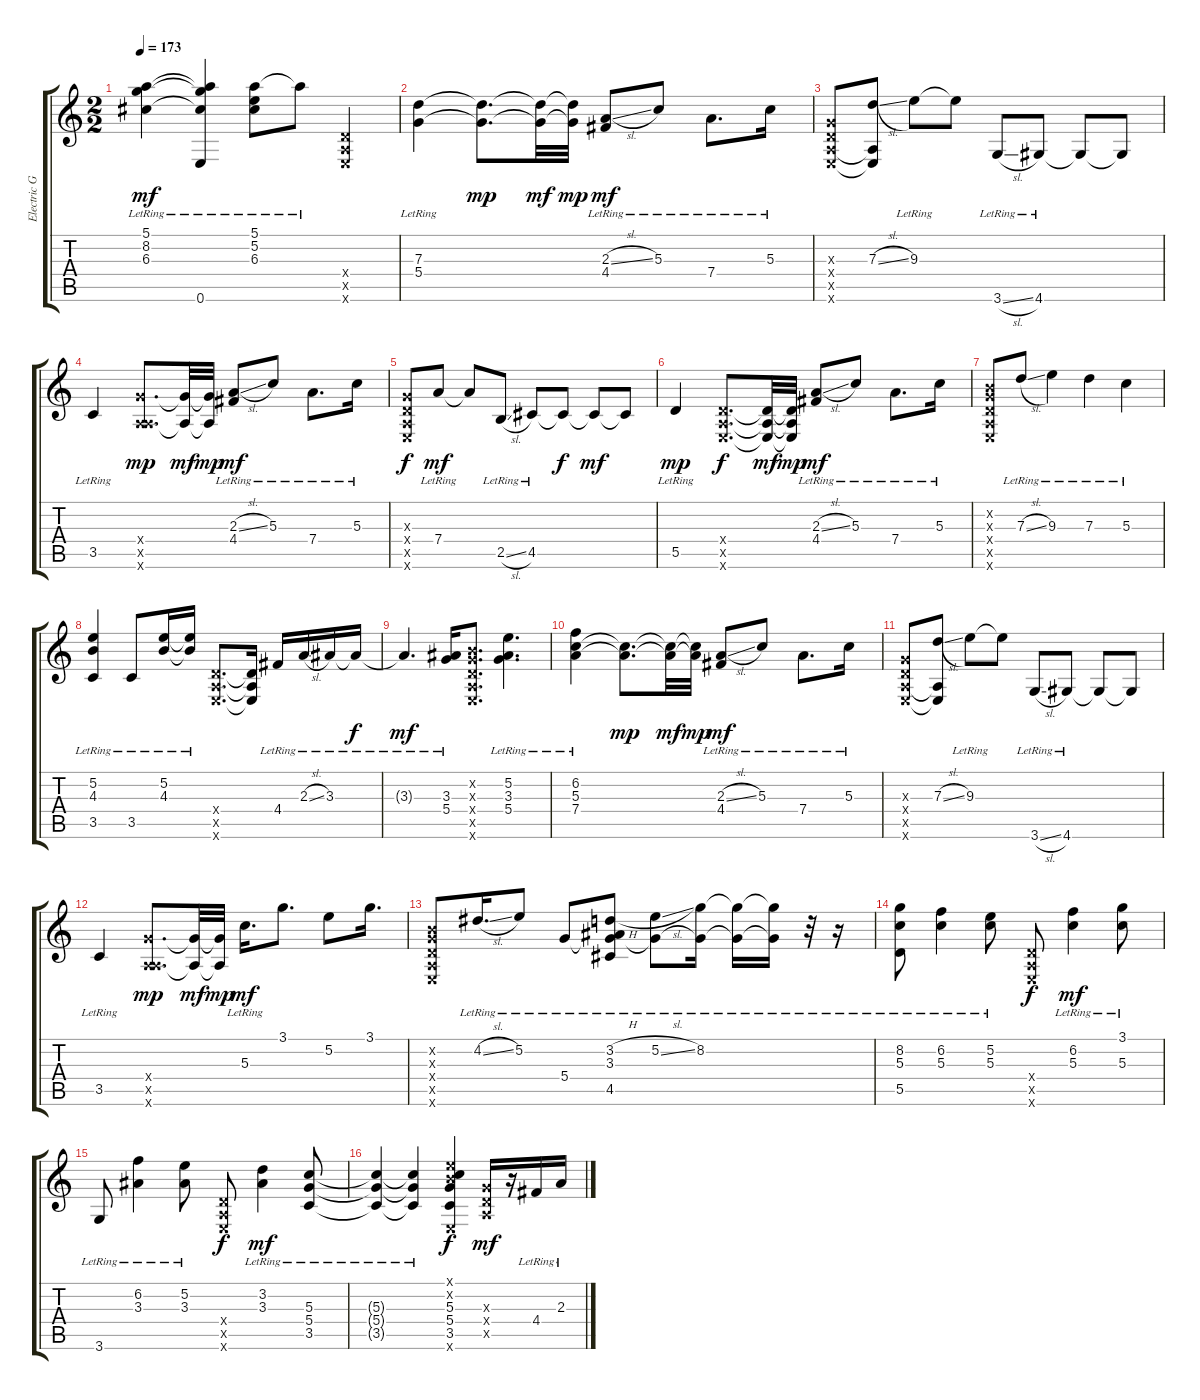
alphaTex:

\track ("Electric Guitar" "Electric G") {instrument electricguitarclean}
\staff {score tabs}
\tuning (E4 B3 G3 D3 A2 E2) {hide}
\ts (2 2)
\tempo 173
\clef g2
\ks c
(5.1{lr} 8.2{lr} 6.3{lr}).4{dy mf} (5.1{lr t} 8.2{lr t} 6.3{lr t} 0.6{lr}).4 (5.1{lr} 5.2{lr} 6.3{lr}).8 5.1{lr t}.8 (0.4{x} 0.5{x} 0.6{x}).4 |
(7.3{lr} 5.4{lr}).4 (7.3{t} 5.4{t}).8{d dy mp} (7.3{t} 5.4{t}).32{dy mf} (7.3{t} 5.4{t}).32{dy mp} (2.3{sl lr} 4.4).8{dy mf} 5.3{lr}.8 7.4{lr}.8{d} 5.3{lr}.16 |
(0.3{x} 0.4{x} 0.5{x} 0.6{x}).8 (7.3{sl} 0.5{t} 0.6{t}).8 9.3{lr}.8 9.3{t}.8 3.6{sl lr}.8 4.6{lr}.8 4.6{t}.8 4.6{t}.8 |
3.5{lr}.4 (5.4{x} 0.5{x} 5.6{x}).8{d dy mp} (5.4{t} 5.6{t}).32{dy mf} (5.4{t} 5.6{t}).32{dy mp} (2.3{sl lr} 4.4).8{dy mf} 5.3{lr}.8 7.4{lr}.8{d} 5.3{lr}.16 |
(0.3{x} 0.4{x} 0.5{x} 0.6{x}).8{dy f} 7.4{lr}.8{dy mf} 7.4{t}.8 2.5{sl lr}.8 4.5{lr}.8 4.5{t}.8{dy f} 4.5{t}.8{dy mf} 4.5{t}.8 |
5.5{lr}.4{dy mp} (0.4{x} 0.5{x} 0.6{x}).8{d dy f} (0.4{t} 0.5{t} 0.6{t}).32{dy mf} (0.4{t} 0.5{t} 0.6{t}).32{dy mp} (2.3{sl lr} 4.4).8{dy mf} 5.3{lr}.8 7.4{lr}.8{d} 5.3{lr}.16 |
(0.2{x} 0.3{x} 0.4{x} 0.5{x} 0.6{x}).8 7.3{sl lr}.8 9.3{lr}.4 7.3{lr}.4 5.3{lr}.4 |
(5.2{lr} 4.3{lr} 3.5{lr}).4 3.5{lr}.8 (5.2{lr} 4.3{lr}).16 (5.2{lr t} 4.3{lr t}).16 (0.4{x} 0.5{x} 0.6{x}).8{d} (0.4{t} 0.5{t} 0.6{t}).16 4.4{lr}.16 2.3{sl lr}.16 3.3{lr}.16 3.3{lr t}.16{dy f} |
3.3{lr t}.4{d dy mf} (3.3{lr} 5.4{lr}).16 (0.2{x} 0.3{x} 0.4{x} 0.5{x} 0.6{x}).8{d} (5.2 3.3{lr} 5.4).4{d} |
(6.2 5.3{lr} 7.4{lr}).4 (5.3{t} 7.4{t}).8{d dy mp} (5.3{t} 7.4{t}).32{dy mf} (5.3{t} 7.4{t}).32{dy mp} (2.3{sl lr} 4.4).8{dy mf} 5.3{lr}.8 7.4{lr}.8{d} 5.3{lr}.16 |
(0.3{x} 0.4{x} 0.5{x} 0.6{x}).8 (7.3{sl} 0.5{t} 0.6{t}).8 9.3{lr}.8 9.3{t}.8 3.6{sl lr}.8 4.6{lr}.8 4.6{t}.8 4.6{t}.8 |
3.5{lr}.4 (5.4{x} 0.5{x} 5.6{x}).8{d dy mp} (5.4{t} 5.6{t}).32{dy mf} (5.4{t} 5.6{t}).32{dy mp} 5.3{lr}.16{d dy mf} 3.1.8{d} 5.2.8 3.1.16{d} |
(0.2{x} 0.3{x} 0.4{x} 0.5{x} 0.6{x}).8 4.2{sl lr}.16{d} 5.2{lr}.8 5.4{lr}.8 (3.2{h lr} 3.3{lr} 5.4{lr t} 4.5{lr}).8 (5.2{sl lr} 5.4{lr t}).8 (8.2{lr} 5.4{lr t}).16 (8.2{lr t} 5.4{lr t}).16 (8.2{lr t} 5.4{lr t}).16 r.32 r.16 |
(8.2{lr} 5.3{lr} 5.5{lr}).8 (6.2{lr} 5.3{lr}).4 (5.2{lr} 5.3{lr}).8 (0.4{x} 0.5{x} 0.6{x}).8{dy f} (6.2{lr} 5.3{lr}).4{dy mf} (3.1{lr} 5.3{lr}).8 |
3.6{lr}.8 (6.2{lr} 3.3{lr}).4 (5.2{lr} 3.3{lr}).8 (0.4{x} 0.5{x} 0.6{x}).8{dy f} (3.2{lr} 3.3{lr}).4{dy mf} (5.3{lr} 5.4{lr} 3.5{lr}).8 |
(5.3{lr t} 5.4{lr t} 3.5{lr t}).4 (5.3{lr t} 5.4{lr t} 3.5{lr t}).4 (0.1{x} 0.2{x} 5.3 5.4 3.5 0.6{x}).4{dy f} (0.3{x} 0.4{x} 0.5{x}).16{dy mf} r.16 4.4{lr}.16 2.3{sl lr}.16
